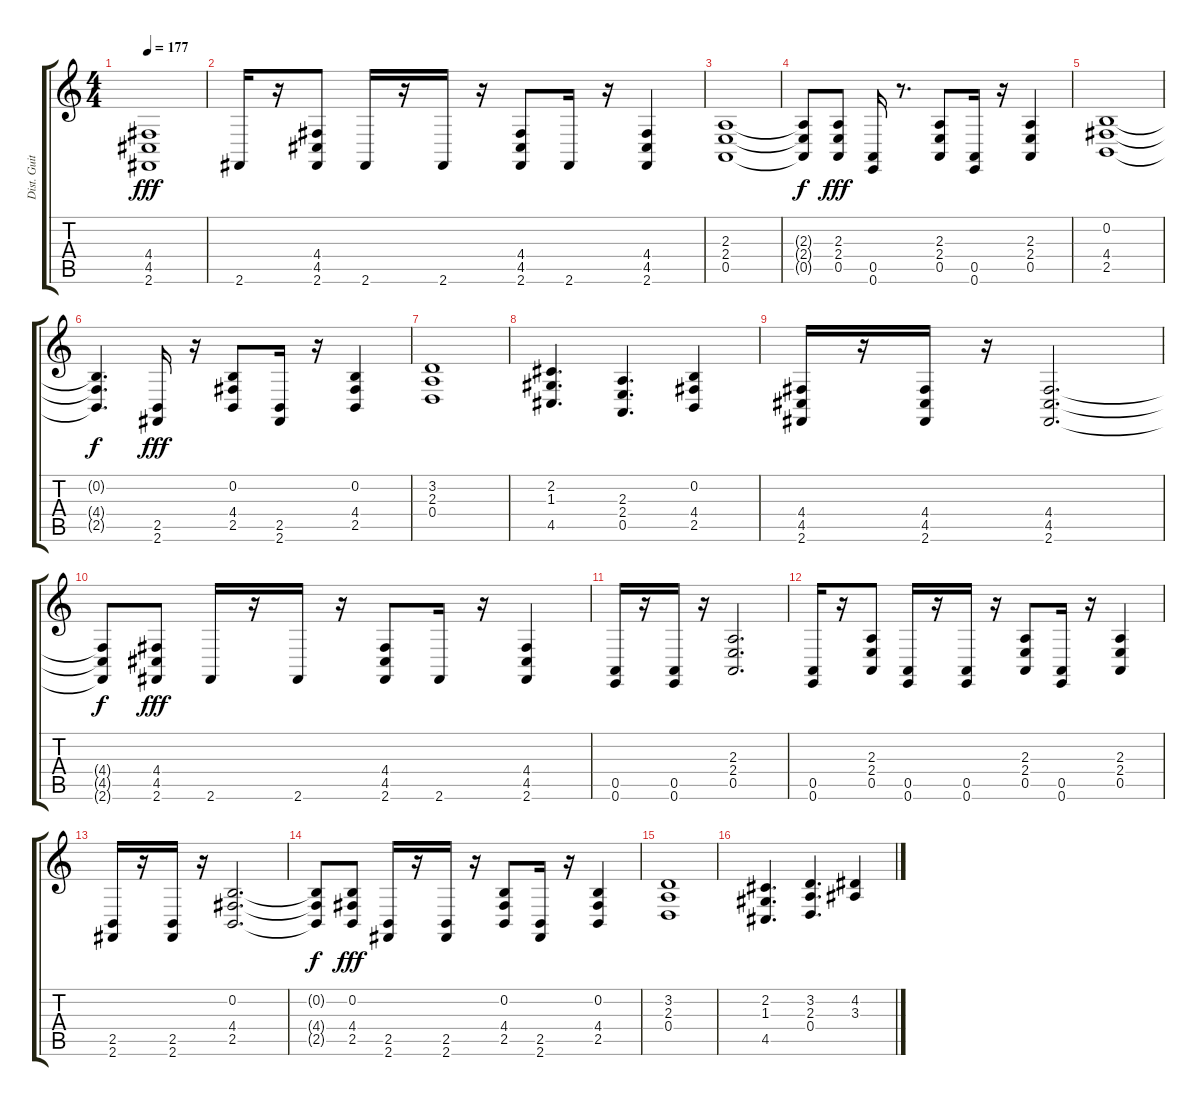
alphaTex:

\track ("Dist. Guitar 5" "Dist. Guit") {instrument stringensemble1}
\staff {score tabs}
\tuning (E4 B3 G3 D3 A2 E2) {hide}
\ts (4 4)
\tempo 177
\clef g2
\ks c
(4.4 4.5 2.6).1{dy fff} |
2.6.16 r.16 (4.4 4.5 2.6).8 2.6.16 r.16 2.6.16 r.16 (4.4 4.5 2.6).8 2.6.16 r.16 (4.4 4.5 2.6).4 |
(2.3 2.4 0.5).1 |
(2.3{t} 2.4{t} 0.5{t}).8{dy f} (2.3 2.4 0.5).8{dy fff} (0.5 0.6).16 r.8{d} (2.3 2.4 0.5).8 (0.5 0.6).16 r.16 (2.3 2.4 0.5).4 |
(0.2 4.4 2.5).1 |
(0.2{t} 4.4{t} 2.5{t}).4{d dy f} (2.5 2.6).16{dy fff} r.16 (0.2 4.4 2.5).8 (2.5 2.6).16 r.16 (0.2 4.4 2.5).4 |
(3.2 2.3 0.4).1 |
(2.2 1.3 4.5).4{d} (2.3 2.4 0.5).4{d} (0.2 4.4 2.5).4 |
(4.4 4.5 2.6).16 r.16 (4.4 4.5 2.6).16 r.16 (4.4 4.5 2.6).2{d} |
(4.4{t} 4.5{t} 2.6{t}).8{dy f} (4.4 4.5 2.6).8{dy fff} 2.6.16 r.16 2.6.16 r.16 (4.4 4.5 2.6).8 2.6.16 r.16 (4.4 4.5 2.6).4 |
(0.5 0.6).16 r.16 (0.5 0.6).16 r.16 (2.3 2.4 0.5).2{d} |
(0.5 0.6).16 r.16 (2.3 2.4 0.5).8 (0.5 0.6).16 r.16 (0.5 0.6).16 r.16 (2.3 2.4 0.5).8 (0.5 0.6).16 r.16 (2.3 2.4 0.5).4 |
(2.5 2.6).16 r.16 (2.5 2.6).16 r.16 (0.2 4.4 2.5).2{d} |
(0.2{t} 4.4{t} 2.5{t}).8{dy f} (0.2 4.4 2.5).8{dy fff} (2.5 2.6).16 r.16 (2.5 2.6).16 r.16 (0.2 4.4 2.5).8 (2.5 2.6).16 r.16 (0.2 4.4 2.5).4 |
(3.2 2.3 0.4).1 |
(2.2 1.3 4.5).4{d} (3.2 2.3 0.4).4{d} (4.2 3.3).4
